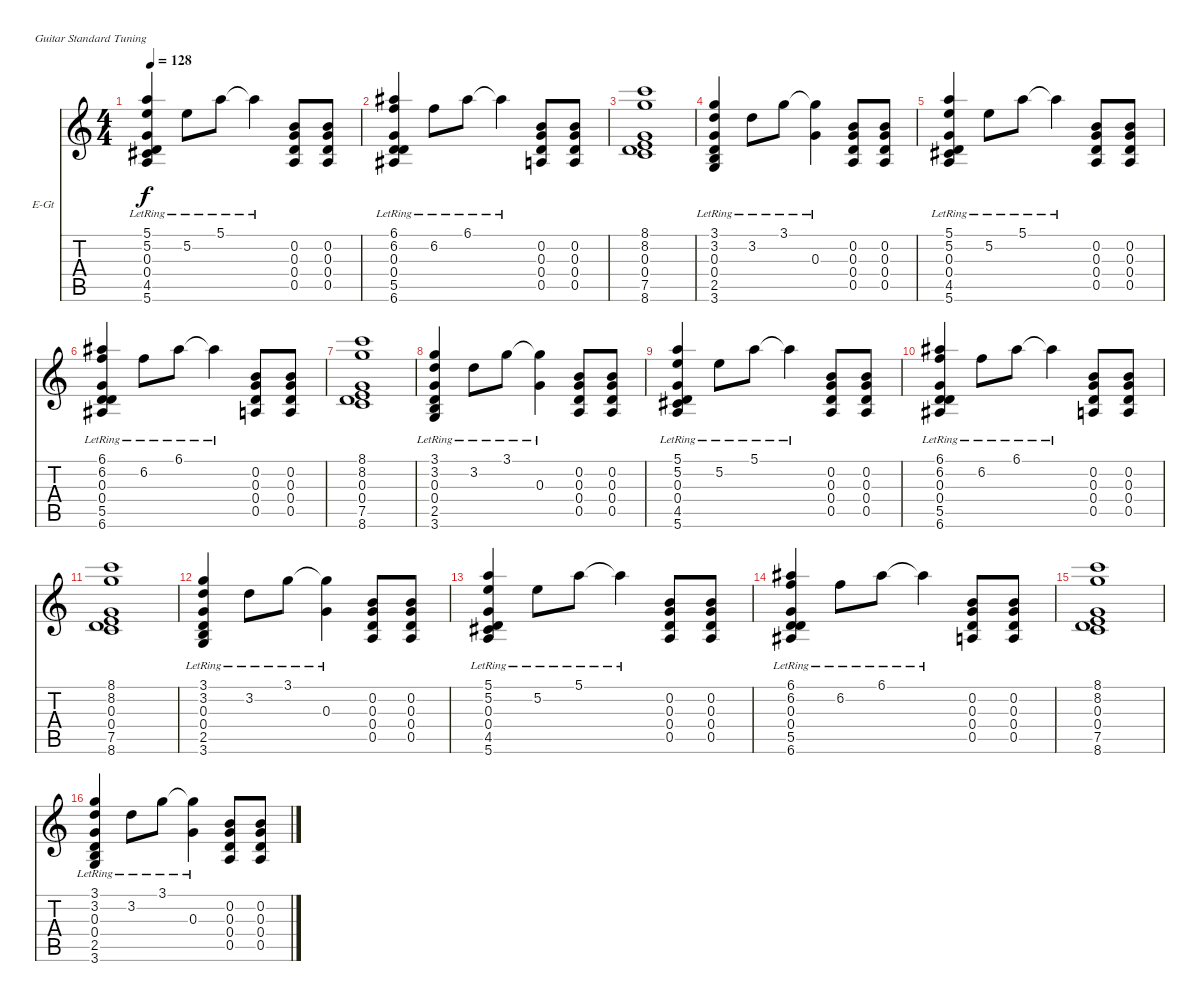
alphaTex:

\defaultSystemsLayout 4
\bracketExtendMode nobrackets
\firstSystemTrackNameOrientation horizontal
\otherSystemsTrackNameOrientation horizontal
\track ("Stone Gossard (Drive)" "E-Gt") {instrument overdrivenguitar}
\staff {score tabs}
\tuning (E4 B3 G3 D3 A2 E2)
\ts (4 4)
\tempo 128
\clef g2
\ks c
(5.1{lr} 5.2{lr} 0.3{lr} 0.4{lr} 4.5{lr} 5.6{lr}).4{dy f} 5.2{lr}.8 5.1{lr}.8 5.1{lr t}.4 (0.2 0.3 0.4 0.5).8 (0.2 0.3 0.4 0.5).8 |
(6.1{lr} 6.2{lr} 0.3{lr} 0.4{lr} 5.5{lr} 6.6{lr}).4 6.2{lr}.8 6.1{lr}.8 6.1{lr t}.4 (0.2 0.3 0.4 0.5).8 (0.2 0.3 0.4 0.5).8 |
(8.1 8.2 0.3 0.4 7.5 8.6).1 |
(3.1{lr} 3.2{lr} 0.3{lr} 0.4{lr} 2.5{lr} 3.6{lr}).4 3.2{lr}.8 3.1{lr}.8 (3.1{lr t} 0.3{lr}).4 (0.2 0.3 0.4 0.5).8 (0.2 0.3 0.4 0.5).8 |
(5.1{lr} 5.2{lr} 0.3{lr} 0.4{lr} 4.5{lr} 5.6{lr}).4 5.2{lr}.8 5.1{lr}.8 5.1{lr t}.4 (0.2 0.3 0.4 0.5).8 (0.2 0.3 0.4 0.5).8 |
(6.1{lr} 6.2{lr} 0.3{lr} 0.4{lr} 5.5{lr} 6.6{lr}).4 6.2{lr}.8 6.1{lr}.8 6.1{lr t}.4 (0.2 0.3 0.4 0.5).8 (0.2 0.3 0.4 0.5).8 |
(8.1 8.2 0.3 0.4 7.5 8.6).1 |
(3.1{lr} 3.2{lr} 0.3{lr} 0.4{lr} 2.5{lr} 3.6{lr}).4 3.2{lr}.8 3.1{lr}.8 (3.1{lr t} 0.3{lr}).4 (0.2 0.3 0.4 0.5).8 (0.2 0.3 0.4 0.5).8 |
(5.1{lr} 5.2{lr} 0.3{lr} 0.4{lr} 4.5{lr} 5.6{lr}).4 5.2{lr}.8 5.1{lr}.8 5.1{lr t}.4 (0.2 0.3 0.4 0.5).8 (0.2 0.3 0.4 0.5).8 |
(6.1{lr} 6.2{lr} 0.3{lr} 0.4{lr} 5.5{lr} 6.6{lr}).4 6.2{lr}.8 6.1{lr}.8 6.1{lr t}.4 (0.2 0.3 0.4 0.5).8 (0.2 0.3 0.4 0.5).8 |
(8.1 8.2 0.3 0.4 7.5 8.6).1 |
(3.1{lr} 3.2{lr} 0.3{lr} 0.4{lr} 2.5{lr} 3.6{lr}).4 3.2{lr}.8 3.1{lr}.8 (3.1{lr t} 0.3{lr}).4 (0.2 0.3 0.4 0.5).8 (0.2 0.3 0.4 0.5).8 |
(5.1{lr} 5.2{lr} 0.3{lr} 0.4{lr} 4.5{lr} 5.6{lr}).4 5.2{lr}.8 5.1{lr}.8 5.1{lr t}.4 (0.2 0.3 0.4 0.5).8 (0.2 0.3 0.4 0.5).8 |
(6.1{lr} 6.2{lr} 0.3{lr} 0.4{lr} 5.5{lr} 6.6{lr}).4 6.2{lr}.8 6.1{lr}.8 6.1{lr t}.4 (0.2 0.3 0.4 0.5).8 (0.2 0.3 0.4 0.5).8 |
(8.1 8.2 0.3 0.4 7.5 8.6).1 |
(3.1{lr} 3.2{lr} 0.3{lr} 0.4{lr} 2.5{lr} 3.6{lr}).4 3.2{lr}.8 3.1{lr}.8 (3.1{lr t} 0.3{lr}).4 (0.2 0.3 0.4 0.5).8 (0.2 0.3 0.4 0.5).8
